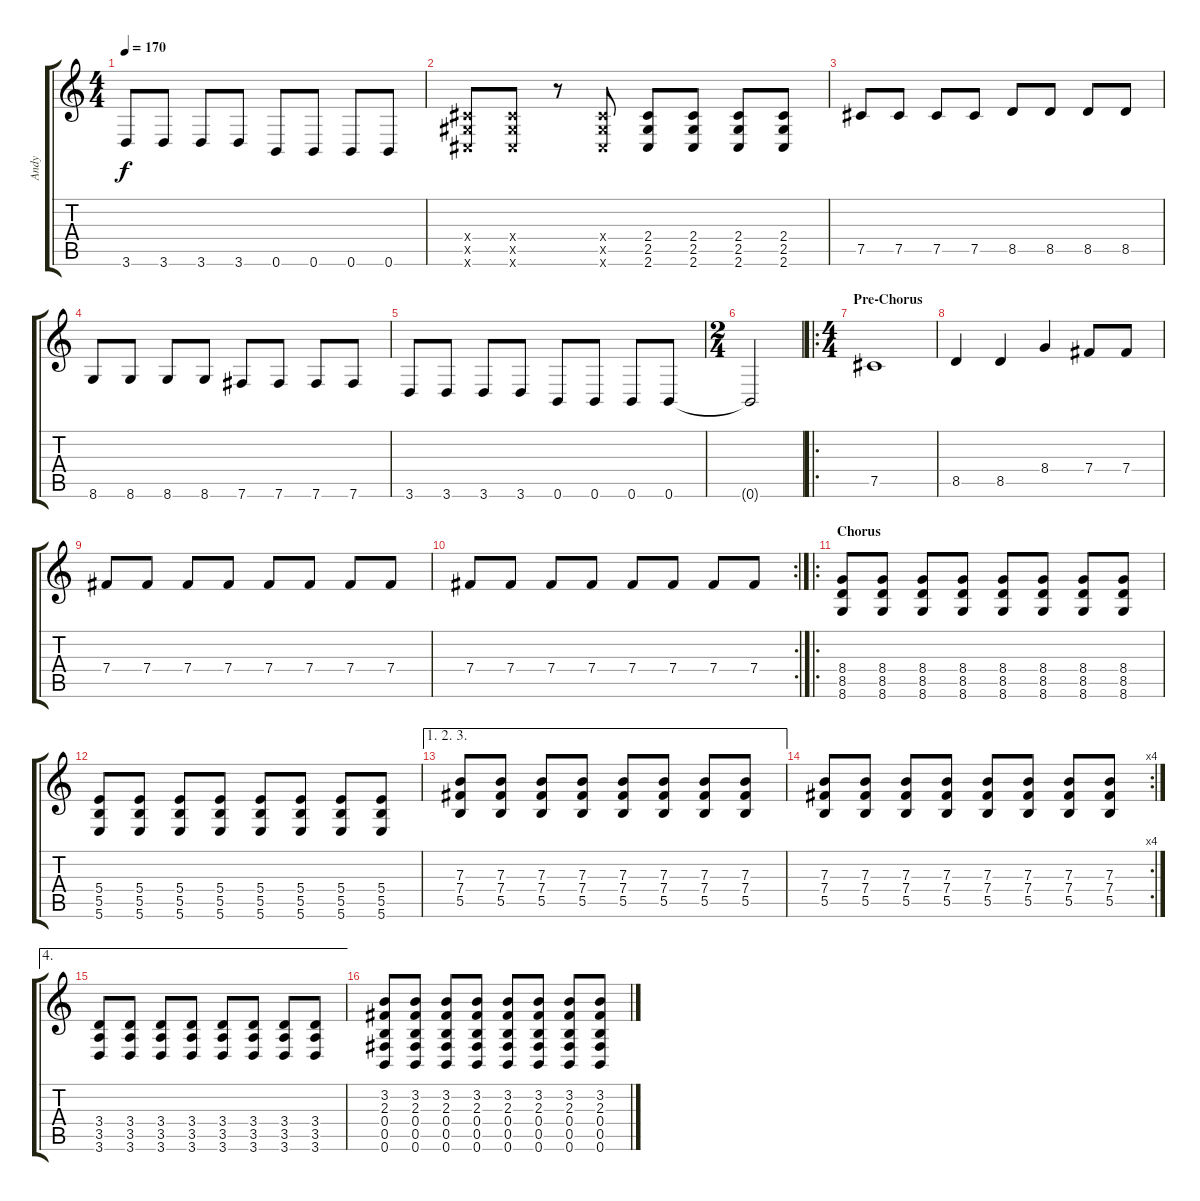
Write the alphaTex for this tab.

\track ("Andy" "Andy") {instrument overdrivenguitar}
\staff {score tabs}
\tuning (Db4 Ab3 E3 B2 Gb2 B1) {hide}
\ts (4 4)
\tempo 170
\clef g2
\ks c
3.6.8{dy f} 3.6.8 3.6.8 3.6.8 0.6.8 0.6.8 0.6.8 0.6.8 |
(2.4{x} 2.5{x} 2.6{x}).8 (2.4{x} 2.5{x} 2.6{x}).8 r.8 (2.4{x} 2.5{x} 2.6{x}).8 (2.4 2.5 2.6).8 (2.4 2.5 2.6).8 (2.4 2.5 2.6).8 (2.4 2.5 2.6).8 |
7.5.8 7.5.8 7.5.8 7.5.8 8.5.8 8.5.8 8.5.8 8.5.8 |
8.6.8 8.6.8 8.6.8 8.6.8 7.6.8 7.6.8 7.6.8 7.6.8 |
3.6.8 3.6.8 3.6.8 3.6.8 0.6.8 0.6.8 0.6.8 0.6.8 |
\ts (2 4)
0.6{t}.2 |
\ro
\ts (4 4)
\section ("" "Pre-Chorus")
7.5.1 |
8.5.4 8.5.4 8.4.4 7.4.8 7.4.8 |
7.4.8 7.4.8 7.4.8 7.4.8 7.4.8 7.4.8 7.4.8 7.4.8 |
\rc 2
7.4.8 7.4.8 7.4.8 7.4.8 7.4.8 7.4.8 7.4.8 7.4.8 |
\ro
\section ("" "Chorus")
(8.4 8.5 8.6).8 (8.4 8.5 8.6).8 (8.4 8.5 8.6).8 (8.4 8.5 8.6).8 (8.4 8.5 8.6).8 (8.4 8.5 8.6).8 (8.4 8.5 8.6).8 (8.4 8.5 8.6).8 |
(5.4 5.5 5.6).8 (5.4 5.5 5.6).8 (5.4 5.5 5.6).8 (5.4 5.5 5.6).8 (5.4 5.5 5.6).8 (5.4 5.5 5.6).8 (5.4 5.5 5.6).8 (5.4 5.5 5.6).8 |
\ae (1 2 3)
(7.3 7.4 5.5).8 (7.3 7.4 5.5).8 (7.3 7.4 5.5).8 (7.3 7.4 5.5).8 (7.3 7.4 5.5).8 (7.3 7.4 5.5).8 (7.3 7.4 5.5).8 (7.3 7.4 5.5).8 |
\rc 4
(7.3 7.4 5.5).8 (7.3 7.4 5.5).8 (7.3 7.4 5.5).8 (7.3 7.4 5.5).8 (7.3 7.4 5.5).8 (7.3 7.4 5.5).8 (7.3 7.4 5.5).8 (7.3 7.4 5.5).8 |
\ae 4
(3.4 3.5 3.6).8 (3.4 3.5 3.6).8 (3.4 3.5 3.6).8 (3.4 3.5 3.6).8 (3.4 3.5 3.6).8 (3.4 3.5 3.6).8 (3.4 3.5 3.6).8 (3.4 3.5 3.6).8 |
(3.2 2.3 0.4 0.5 0.6).8 (3.2 2.3 0.4 0.5 0.6).8 (3.2 2.3 0.4 0.5 0.6).8 (3.2 2.3 0.4 0.5 0.6).8 (3.2 2.3 0.4 0.5 0.6).8 (3.2 2.3 0.4 0.5 0.6).8 (3.2 2.3 0.4 0.5 0.6).8 (3.2 2.3 0.4 0.5 0.6).8
